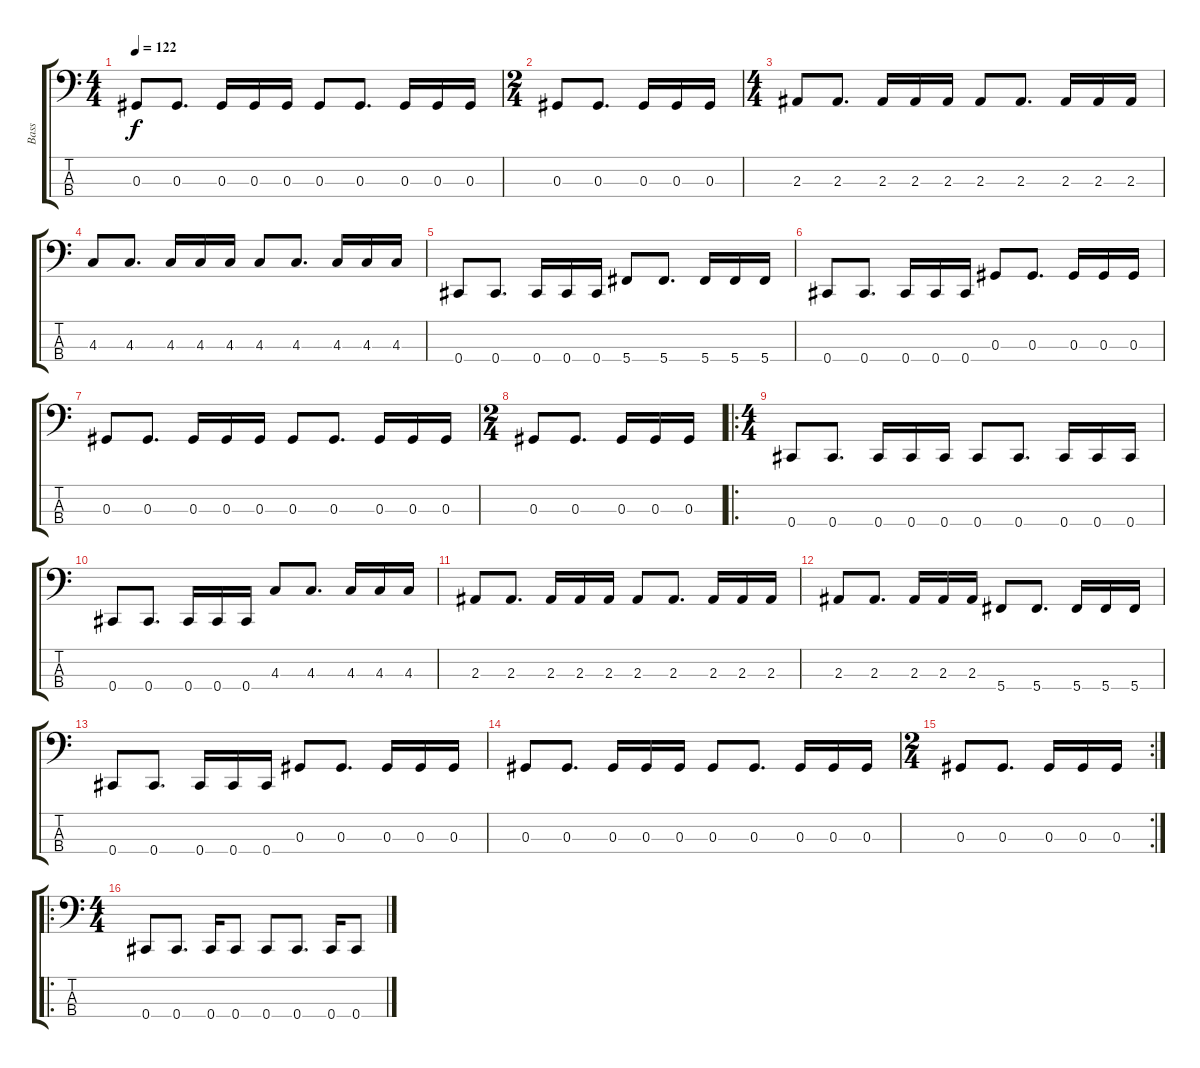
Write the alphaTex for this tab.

\track ("Bass" "Bass") {instrument acousticbass}
\staff {score tabs}
\tuning (Ab2 Db2 Ab1 Db1) {hide}
\ts (4 4)
\tempo 122
\clef f4
\ks c
0.3.8{dy f} 0.3.8{d} 0.3.16 0.3.16 0.3.16 0.3.8 0.3.8{d} 0.3.16 0.3.16 0.3.16 |
\ts (2 4)
0.3.8 0.3.8{d} 0.3.16 0.3.16 0.3.16 |
\ts (4 4)
2.3.8 2.3.8{d} 2.3.16 2.3.16 2.3.16 2.3.8 2.3.8{d} 2.3.16 2.3.16 2.3.16 |
4.3.8 4.3.8{d} 4.3.16 4.3.16 4.3.16 4.3.8 4.3.8{d} 4.3.16 4.3.16 4.3.16 |
0.4.8 0.4.8{d} 0.4.16 0.4.16 0.4.16 5.4.8 5.4.8{d} 5.4.16 5.4.16 5.4.16 |
0.4.8 0.4.8{d} 0.4.16 0.4.16 0.4.16 0.3.8 0.3.8{d} 0.3.16 0.3.16 0.3.16 |
0.3.8 0.3.8{d} 0.3.16 0.3.16 0.3.16 0.3.8 0.3.8{d} 0.3.16 0.3.16 0.3.16 |
\ts (2 4)
0.3.8 0.3.8{d} 0.3.16 0.3.16 0.3.16 |
\ro
\ts (4 4)
0.4.8 0.4.8{d} 0.4.16 0.4.16 0.4.16 0.4.8 0.4.8{d} 0.4.16 0.4.16 0.4.16 |
0.4.8 0.4.8{d} 0.4.16 0.4.16 0.4.16 4.3.8 4.3.8{d} 4.3.16 4.3.16 4.3.16 |
2.3.8 2.3.8{d} 2.3.16 2.3.16 2.3.16 2.3.8 2.3.8{d} 2.3.16 2.3.16 2.3.16 |
2.3.8 2.3.8{d} 2.3.16 2.3.16 2.3.16 5.4.8 5.4.8{d} 5.4.16 5.4.16 5.4.16 |
0.4.8 0.4.8{d} 0.4.16 0.4.16 0.4.16 0.3.8 0.3.8{d} 0.3.16 0.3.16 0.3.16 |
0.3.8 0.3.8{d} 0.3.16 0.3.16 0.3.16 0.3.8 0.3.8{d} 0.3.16 0.3.16 0.3.16 |
\rc 2
\ts (2 4)
0.3.8 0.3.8{d} 0.3.16 0.3.16 0.3.16 |
\ro
\ts (4 4)
0.4.8 0.4.8{d} 0.4.16 0.4.8 0.4.8 0.4.8{d} 0.4.16 0.4.8
